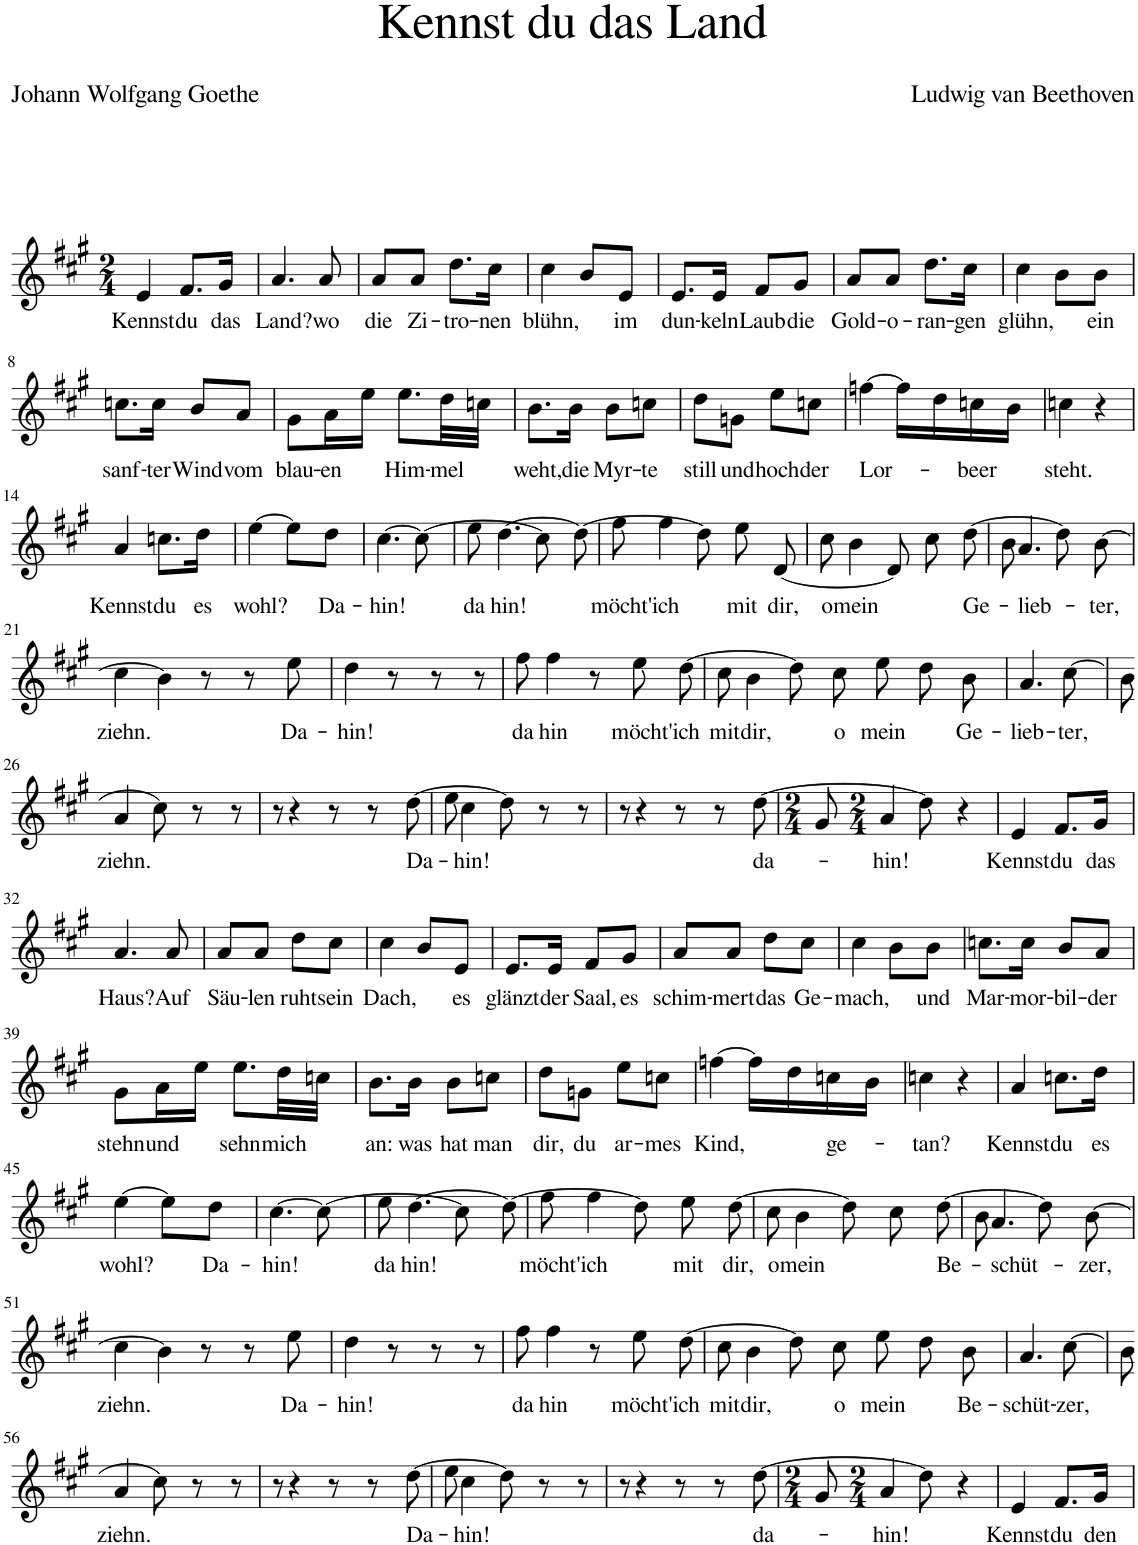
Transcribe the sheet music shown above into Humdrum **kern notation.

**kern	**text
*part1	*part1
*staff1	*staff1
*I"Piano	*
*I'Pno	*
*clefG2	*
*k[f#c#g#]	*
*M2/4	*
=1	=1
!	!LO:LY:b
4e/	Kennst
!	!LO:LY:b
8.f#/L	du
!	!LO:LY:b
16g#/Jk	das
=2	=2
!	!LO:LY:b
4.a/	Land?
!	!LO:LY:b
8a/	wo
=3	=3
!	!LO:LY:b
8a/L	die
!	!LO:LY:b
8a/J	Zi-
!	!LO:LY:b
8.dd\L	-tro-
!	!LO:LY:b
16cc#\Jk	-nen
=4	=4
!	!LO:LY:b
4cc#\	blühn,
8b/L	.
!	!LO:LY:b
8e/J	im
=5	=5
!	!LO:LY:b
8.e/L	dun-
!	!LO:LY:b
16e/Jk	-keln
!	!LO:LY:b
8f#/L	Laub
!	!LO:LY:b
8g#/J	die
=6	=6
!	!LO:LY:b
8a/L	Gold-
!	!LO:LY:b
8a/J	-o-
!	!LO:LY:b
8.dd\L	-ran-
!	!LO:LY:b
16cc#\Jk	-gen
=7	=7
!	!LO:LY:b
4cc#\	glühn,
8b\L	.
!	!LO:LY:b
8b\J	ein
!!LO:LB:g=z
=8	=8
!	!LO:LY:b
8.ccn\L	sanf-
!	!LO:LY:b
16cc\Jk	-ter
!	!LO:LY:b
8b/L	Wind
!	!LO:LY:b
8a/J	vom
=9	=9
!	!LO:LY:b
8g#\L	blau-
!	!LO:LY:b
16a\L	-en
16ee\JJ	.
!	!LO:LY:b
8.ee\L	Him-
!	!LO:LY:b
32dd\LL	-mel
32ccn\JJJ	.
=10	=10
!	!LO:LY:b
8.b\L	weht,
!	!LO:LY:b
16b\Jk	die
!	!LO:LY:b
8b\L	Myr-
!	!LO:LY:b
8ccn\J	-te
=11	=11
!	!LO:LY:b
8dd\L	still
!	!LO:LY:b
8gn\J	und
!	!LO:LY:b
8ee\L	hoch
!	!LO:LY:b
8ccn\J	der
=12	=12
!	!LO:LY:b
[4ffn\	Lor-
16ff\LL]	.
16dd\	.
!	!LO:LY:b
16ccn\	-beer
16b\JJ	.
=13	=13
!	!LO:LY:b
4ccn\	steht.
4r	.
!!LO:LB:g=z
=14	=14
!	!LO:LY:b
4a/	Kennst
!	!LO:LY:b
8.ccn\L	du
!	!LO:LY:b
16dd\Jk	es
=15	=15
!	!LO:LY:b
[4ee\	wohl?
8ee\L]	.
!	!LO:LY:b
8dd\J	Da-
=16	=16
!	!LO:LY:b
[4.cc#\	-hin!
8cc#\_	.
8ryy	.
!	!LO:LY:b
8ee\	da-
=17	=17
!	!LO:LY:b
[4.dd\	-hin!
8cc#\]	.
8dd\_	.
!	!LO:LY:b
8ff#\	möcht'
=18	=18
!	!LO:LY:b
4ff#\	ich
8dd\]	.
!	!LO:LY:b
8ee\	mit
!	!LO:LY:b
[8d/	dir,
!	!LO:LY:b
8cc#\	o
=19	=19
!	!LO:LY:b
4b\	mein
8d/]	.
8cc#\	.
!	!LO:LY:b
[8dd\	Ge-
8b\	.
=20	=20
!	!LO:LY:b
4.a/	-lieb-
8dd\]	.
!	!LO:LY:b
[8b\	-ter,
!!LO:LB:g=z
=21	=21
!	!LO:LY:b
4cc#\	ziehn.
4b\]	.
8r	.
8r	.
!	!LO:LY:b
8ee\	Da-
=22	=22
!	!LO:LY:b
4dd\	-hin!
8r	.
8r	.
8r	.
!	!LO:LY:b
8ff#\	da-
=23	=23
!	!LO:LY:b
4ff#\	-hin
8r	.
!	!LO:LY:b
8ee\	möcht'
!	!LO:LY:b
[8dd\	ich
!	!LO:LY:b
8cc#\	mit
=24	=24
!	!LO:LY:b
4b\	dir,
8dd\]	.
!	!LO:LY:b
8cc#\	o
!	!LO:LY:b
8ee\	mein
8dd\	.
!	!LO:LY:b
8b\	Ge-
=25	=25
!	!LO:LY:b
4.a/	-lieb-
!	!LO:LY:b
[8cc#\	-ter,
8ryy	.
8b\	.
!!LO:LB:g=z
=26	=26
!	!LO:LY:b
4a/	ziehn.
8cc#\]	.
8r	.
8r	.
8r	.
=27	=27
4r	.
8r	.
8r	.
!	!LO:LY:b
[8dd\	Da-
8ee\	.
=28	=28
!	!LO:LY:b
4cc#\	-hin!
8dd\]	.
8r	.
8r	.
8r	.
=29	=29
4r	.
8r	.
8r	.
!	!LO:LY:b
[8dd\	da-
8g#/	.
=30	=30
*M2/4	*
!	!LO:LY:b
4a/	-hin!
8dd\]	.
8r	.
=31	=31
!	!LO:LY:b
4e/	Kennst
8r	.
!	!LO:LY:b
8.f#/L	du
!	!LO:LY:b
16g#/Jk	das
!!LO:LB:g=z
=32	=32
!	!LO:LY:b
4.a/	Haus?
!	!LO:LY:b
8a/	Auf
=33	=33
!	!LO:LY:b
8a/L	Säu-
!	!LO:LY:b
8a/J	-len
!	!LO:LY:b
8dd\L	ruht
!	!LO:LY:b
8cc#\J	sein
=34	=34
!	!LO:LY:b
4cc#\	Dach,
8b/L	.
!	!LO:LY:b
8e/J	es
=35	=35
!	!LO:LY:b
8.e/L	glänzt
!	!LO:LY:b
16e/Jk	der
!	!LO:LY:b
8f#/L	Saal,
!	!LO:LY:b
8g#/J	es
=36	=36
!	!LO:LY:b
8a/L	schim-
!	!LO:LY:b
8a/J	-mert
!	!LO:LY:b
8dd\L	das
!	!LO:LY:b
8cc#\J	Ge-
=37	=37
!	!LO:LY:b
4cc#\	-mach,
8b\L	.
!	!LO:LY:b
8b\J	und
=38	=38
!	!LO:LY:b
8.ccn\L	Mar-
!	!LO:LY:b
16cc\Jk	-mor-
!	!LO:LY:b
8b/L	-bil-
!	!LO:LY:b
8a/J	-der
!!LO:LB:g=z
=39	=39
!	!LO:LY:b
8g#\L	stehn
!	!LO:LY:b
16a\L	und
16ee\JJ	.
!	!LO:LY:b
8.ee\L	sehn
!	!LO:LY:b
32dd\LL	mich
32ccn\JJJ	.
=40	=40
!	!LO:LY:b
8.b\L	an:
!	!LO:LY:b
16b\Jk	was
!	!LO:LY:b
8b\L	hat
!	!LO:LY:b
8ccn\J	man
=41	=41
!	!LO:LY:b
8dd\L	dir,
!	!LO:LY:b
8gn\J	du
!	!LO:LY:b
8ee\L	ar-
!	!LO:LY:b
8ccn\J	-mes
=42	=42
!	!LO:LY:b
[4ffn\	Kind,
16ff\LL]	.
16dd\	.
!	!LO:LY:b
16ccn\	ge-
16b\JJ	.
=43	=43
!	!LO:LY:b
4ccn\	-tan?
4r	.
=44	=44
!	!LO:LY:b
4a/	Kennst
!	!LO:LY:b
8.ccn\L	du
!	!LO:LY:b
16dd\Jk	es
!!LO:LB:g=z
=45	=45
!	!LO:LY:b
[4ee\	wohl?
8ee\L]	.
!	!LO:LY:b
8dd\J	Da-
=46	=46
!	!LO:LY:b
[4.cc#\	-hin!
8cc#\_	.
8ryy	.
!	!LO:LY:b
8ee\	da-
=47	=47
!	!LO:LY:b
[4.dd\	-hin!
8cc#\]	.
8dd\_	.
!	!LO:LY:b
8ff#\	möcht'
=48	=48
!	!LO:LY:b
4ff#\	ich
8dd\]	.
!	!LO:LY:b
8ee\	mit
!	!LO:LY:b
[8dd\	dir,
!	!LO:LY:b
8cc#\	o
=49	=49
!	!LO:LY:b
4b\	mein
8dd\]	.
8cc#\	.
!	!LO:LY:b
[8dd\	Be-
8b\	.
=50	=50
!	!LO:LY:b
4.a/	-schüt-
8dd\]	.
!	!LO:LY:b
[8b\	-zer,
!!LO:LB:g=z
=51	=51
!	!LO:LY:b
4cc#\	ziehn.
4b\]	.
8r	.
8r	.
!	!LO:LY:b
8ee\	Da-
=52	=52
!	!LO:LY:b
4dd\	-hin!
8r	.
8r	.
8r	.
!	!LO:LY:b
8ff#\	da-
=53	=53
!	!LO:LY:b
4ff#\	-hin
8r	.
!	!LO:LY:b
8ee\	möcht'
!	!LO:LY:b
[8dd\	ich
!	!LO:LY:b
8cc#\	mit
=54	=54
!	!LO:LY:b
4b\	dir,
8dd\]	.
!	!LO:LY:b
8cc#\	o
!	!LO:LY:b
8ee\	mein
8dd\	.
!	!LO:LY:b
8b\	Be-
=55	=55
!	!LO:LY:b
4.a/	-schüt-
!	!LO:LY:b
[8cc#\	-zer,
8ryy	.
8b\	.
!!LO:LB:g=z
=56	=56
!	!LO:LY:b
4a/	ziehn.
8cc#\]	.
8r	.
8r	.
8r	.
=57	=57
4r	.
8r	.
8r	.
!	!LO:LY:b
[8dd\	Da-
8ee\	.
=58	=58
!	!LO:LY:b
4cc#\	-hin!
8dd\]	.
8r	.
8r	.
8r	.
=59	=59
4r	.
8r	.
8r	.
!	!LO:LY:b
[8dd\	da-
8g#/	.
=60	=60
*M2/4	*
!	!LO:LY:b
4a/	-hin!
8dd\]	.
8r	.
=61	=61
!	!LO:LY:b
4e/	Kennst
8r	.
!	!LO:LY:b
8.f#/L	du
!	!LO:LY:b
16g#/Jk	den
=	=
*-	*-
